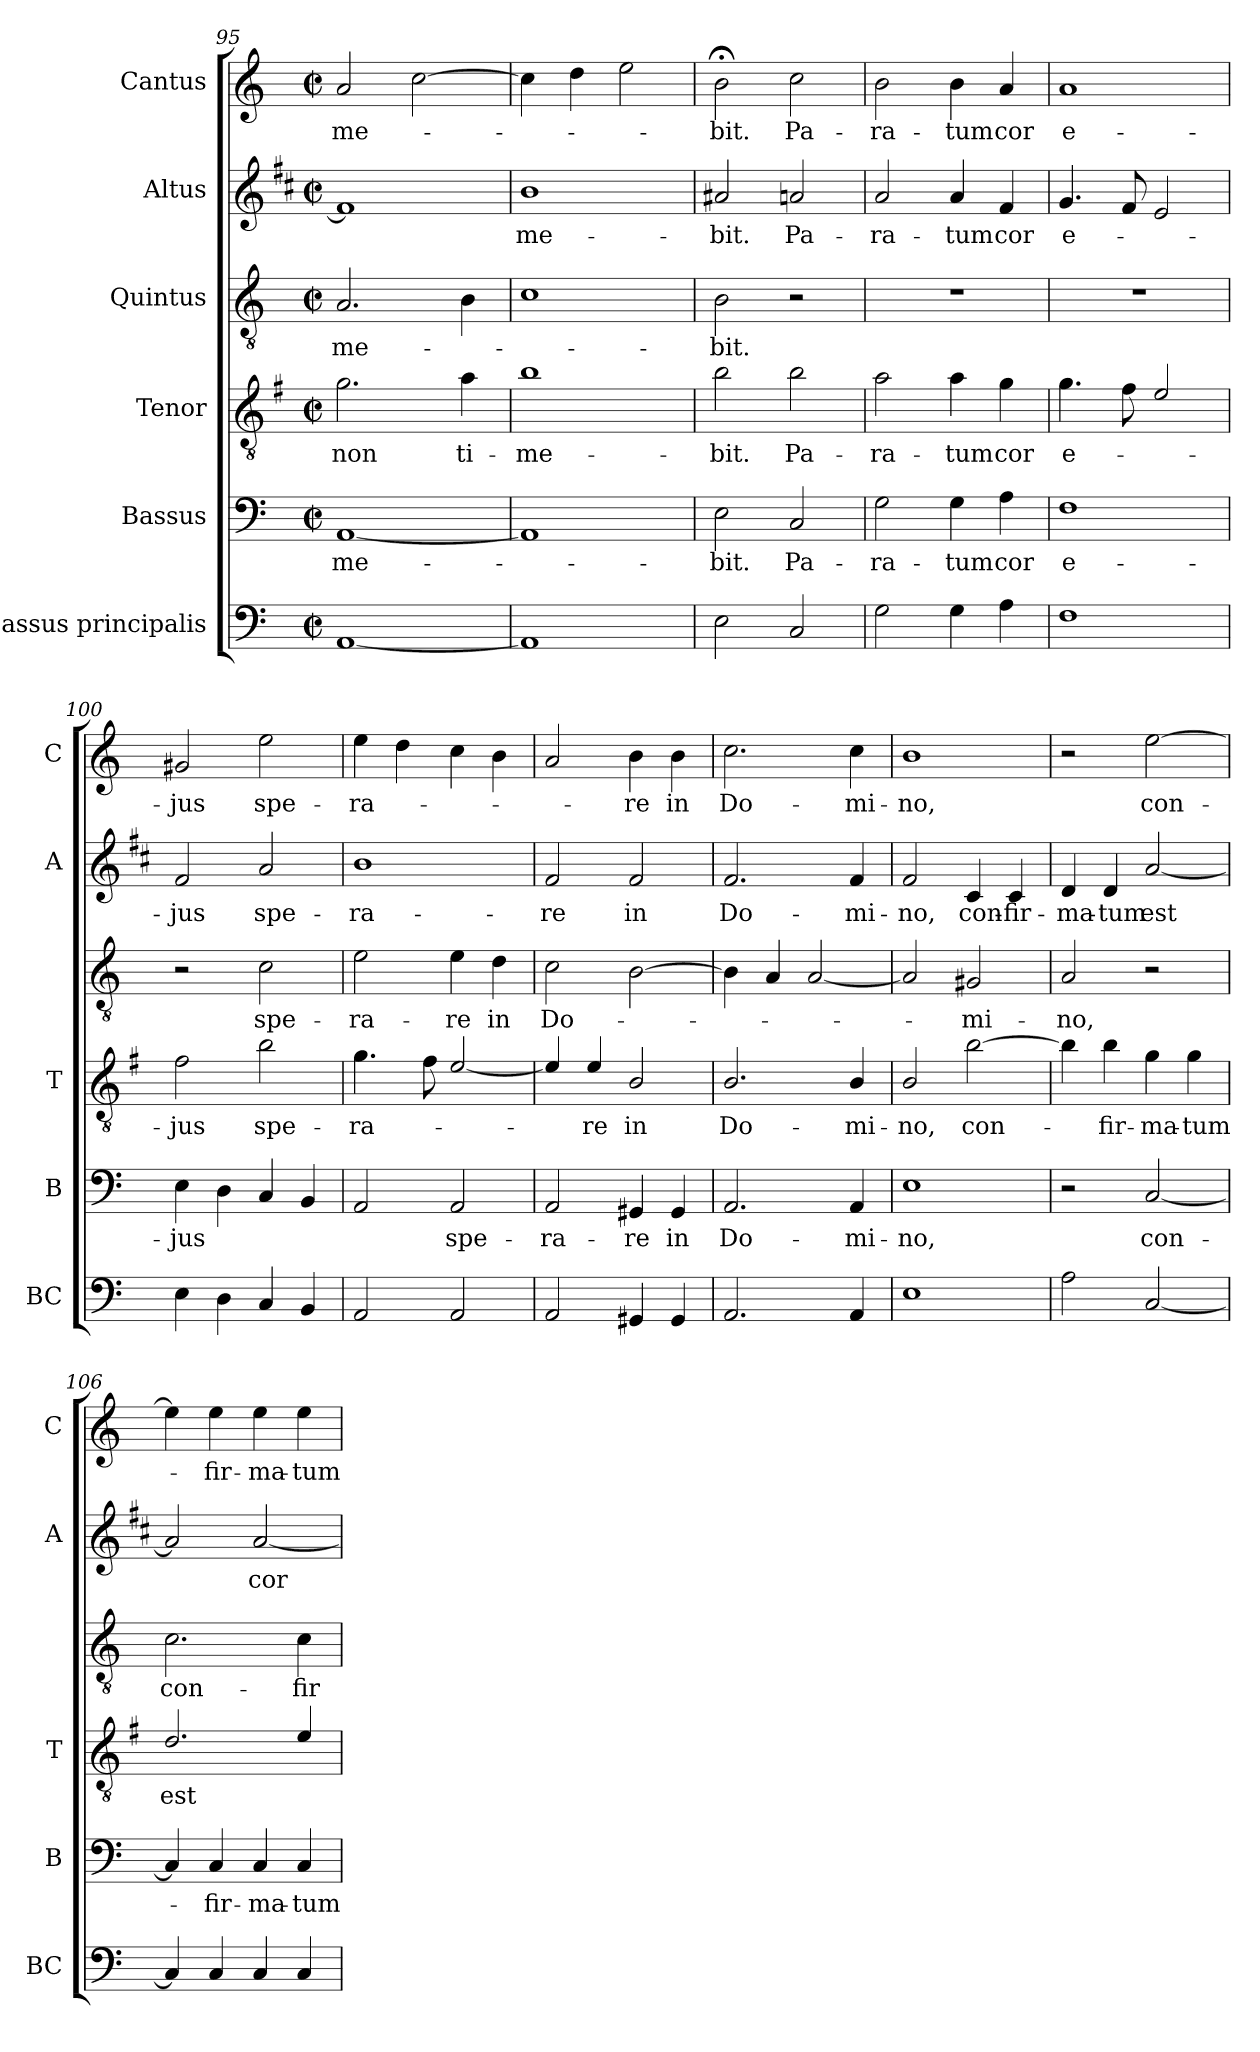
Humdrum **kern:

**kern	**kern	**text	**kern	**text	**kern	**text	**kern	**text	**kern	**text
*part6	*part5	*part5	*part4	*part4	*part3	*part3	*part2	*part2	*part1	*part1
*staff6	*staff5	*staff5	*staff4	*staff4	*staff3	*staff3	*staff2	*staff2	*staff1	*staff1
*I"Bassus principalis	*I"Bassus	*	*I"Tenor	*	*I"Quintus	*	*I"Altus	*	*I"Cantus	*
*I'BC	*I'B	*	*I'T	*	*	*	*I'A	*	*I'C	*
!!LO:PB:g=z
*clefF4	*clefF4	*	*clefGv2	*	*clefGv2	*	*clefG2	*	*clefG2	*
*	*	*	*ITrd4c7	*	*	*	*ITrd1c2	*	*	*
*k[]	*k[]	*	*k[]	*	*k[]	*	*k[]	*	*k[]	*
*C:	*C:	*	*C:	*	*C:	*	*C:	*	*C:	*
*M2/2	*M2/2	*	*M2/2	*	*M2/2	*	*M2/2	*	*M2/2	*
*met(c|)	*met(c|)	*	*met(c|)	*	*met(c|)	*	*met(c|)	*	*met(c|)	*
=95	=95	=95	=95	=95	=95	=95	=95	=95	=95	=95
!	!	!LO:LY:b	!	!LO:LY:b	!	!LO:LY:b	!	!	!	!LO:LY:b
[1AA	[1AA	-me-	2.c\	non	2.A/	-me-	1e]	.	2a/	-me-
.	.	.	.	.	.	.	.	.	[2cc\	.
!	!	!	!	!LO:LY:b	!	!	!	!	!	!
.	.	.	4d\	ti-	4B\	.	.	.	.	.
=96	=96	=96	=96	=96	=96	=96	=96	=96	=96	=96
!	!	!	!	!LO:LY:b	!	!	!	!LO:LY:b	!	!
1AA]	1AA]	.	1e	-me-	1c	.	1a	-me-	4cc\]	.
.	.	.	.	.	.	.	.	.	4dd\	.
.	.	.	.	.	.	.	.	.	2ee\	.
=97	=97	=97	=97	=97	=97	=97	=97	=97	=97	=97
!	!	!LO:LY:b	!	!LO:LY:b	!	!LO:LY:b	!	!LO:LY:b	!	!LO:LY:b
2E\	2E\	-bit.	2e\	-bit.	2B\	-bit.	2g#X/	-bit.	2b;<\	-bit.
!	!	!LO:LY:b	!	!LO:LY:b	!	!	!	!LO:LY:b	!	!LO:LY:b
2C/	2C/	Pa-	2e\	Pa-	2r	.	2gn/	Pa-	2cc\	Pa-
=98	=98	=98	=98	=98	=98	=98	=98	=98	=98	=98
!	!	!LO:LY:b	!	!LO:LY:b	!	!	!	!LO:LY:b	!	!LO:LY:b
2G\	2G\	-ra-	2d\	-ra-	1r	.	2g/	-ra-	2b\	-ra-
!	!	!LO:LY:b	!	!LO:LY:b	!	!	!	!LO:LY:b	!	!LO:LY:b
4G\	4G\	-tum	4d\	-tum	.	.	4g/	-tum	4b\	-tum
!	!	!LO:LY:b	!	!LO:LY:b	!	!	!	!LO:LY:b	!	!LO:LY:b
4A\	4A\	cor	4c\	cor	.	.	4e/	cor	4a/	cor
=99	=99	=99	=99	=99	=99	=99	=99	=99	=99	=99
!	!	!LO:LY:b	!	!LO:LY:b	!	!	!	!LO:LY:b	!	!LO:LY:b
1F	1F	e-	4.c\	e-	1r	.	4.f/	e-	1a	e-
.	.	.	8B\	.	.	.	8e/	.	.	.
.	.	.	2A/	.	.	.	2d/	.	.	.
=100	=100	=100	=100	=100	=100	=100	=100	=100	=100	=100
!	!	!LO:LY:b	!	!LO:LY:b	!	!	!	!LO:LY:b	!	!LO:LY:b
4E\	4E\	-jus	2B\	-jus	2r	.	2e/	-jus	2g#X/	-jus
4D\	4D\	.	.	.	.	.	.	.	.	.
!	!	!	!	!LO:LY:b	!	!LO:LY:b	!	!LO:LY:b	!	!LO:LY:b
4C/	4C/	.	2e\	spe-	2c\	spe-	2g/	spe-	2ee\	spe-
4BB/	4BB/	.	.	.	.	.	.	.	.	.
=101	=101	=101	=101	=101	=101	=101	=101	=101	=101	=101
!	!	!	!	!LO:LY:b	!	!LO:LY:b	!	!LO:LY:b	!	!LO:LY:b
2AA/	2AA/	.	4.c\	-ra-	2e\	-ra-	1a	-ra-	4ee\	-ra-
.	.	.	.	.	.	.	.	.	4dd\	.
.	.	.	8B\	.	.	.	.	.	.	.
!	!	!LO:LY:b	!	!	!	!LO:LY:b	!	!	!	!
2AA/	2AA/	spe-	[2A/	.	4e\	-re	.	.	4cc\	.
!	!	!	!	!	!	!LO:LY:b	!	!	!	!
.	.	.	.	.	4d\	in	.	.	4b\	.
=102	=102	=102	=102	=102	=102	=102	=102	=102	=102	=102
!	!	!LO:LY:b	!	!	!	!LO:LY:b	!	!LO:LY:b	!	!
2AA/	2AA/	-ra-	4A/]	.	2c\	Do-	2e/	-re	2a/	.
!	!	!	!	!LO:LY:b	!	!	!	!	!	!
.	.	.	4A/	-re	.	.	.	.	.	.
!	!	!LO:LY:b	!	!LO:LY:b	!	!	!	!LO:LY:b	!	!LO:LY:b
4GG#X/	4GG#X/	-re	2E/	in	[2B\	.	2e/	in	4b\	-re
!	!	!LO:LY:b	!	!	!	!	!	!	!	!LO:LY:b
4GG#/	4GG#/	in	.	.	.	.	.	.	4b\	in
=103	=103	=103	=103	=103	=103	=103	=103	=103	=103	=103
!	!	!LO:LY:b	!	!LO:LY:b	!	!	!	!LO:LY:b	!	!LO:LY:b
2.AA/	2.AA/	Do-	2.E/	Do-	4B\]	.	2.e/	Do-	2.cc\	Do-
.	.	.	.	.	4A/	.	.	.	.	.
.	.	.	.	.	[2A/	.	.	.	.	.
!	!	!LO:LY:b	!	!LO:LY:b	!	!	!	!LO:LY:b	!	!LO:LY:b
4AA/	4AA/	-mi-	4E/	-mi-	.	.	4e/	-mi-	4cc\	-mi-
!!LO:LB:g=z
=104	=104	=104	=104	=104	=104	=104	=104	=104	=104	=104
!	!	!LO:LY:b	!	!LO:LY:b	!	!	!	!LO:LY:b	!	!LO:LY:b
1E	1E	-no,	2E/	-no,	2A/]	.	2e/	-no,	1b	-no,
!	!	!	!	!LO:LY:b	!	!LO:LY:b	!	!LO:LY:b	!	!
.	.	.	[2e\	con-	2G#X/	-mi-	4B/	con-	.	.
!	!	!	!	!	!	!	!	!LO:LY:b	!	!
.	.	.	.	.	.	.	4B/	-fir-	.	.
=105	=105	=105	=105	=105	=105	=105	=105	=105	=105	=105
!	!	!	!	!	!	!LO:LY:b	!	!LO:LY:b	!	!
2A\	2r	.	4e\]	.	2A/	-no,	4c/	-ma-	2r	.
!	!	!	!	!LO:LY:b	!	!	!	!LO:LY:b	!	!
.	.	.	4e\	-fir-	.	.	4c/	-tum	.	.
!	!	!LO:LY:b	!	!LO:LY:b	!	!	!	!LO:LY:b	!	!LO:LY:b
[2C/	[2C/	con-	4c\	-ma-	2r	.	[2g/	est	[2ee\	con-
!	!	!	!	!LO:LY:b	!	!	!	!	!	!
.	.	.	4c\	-tum	.	.	.	.	.	.
=106	=106	=106	=106	=106	=106	=106	=106	=106	=106	=106
!	!	!	!	!LO:LY:b	!	!LO:LY:b	!	!	!	!
4C/]	4C/]	.	2.G/	est	2.c\	con-	2g/]	.	4ee\]	.
!	!	!LO:LY:b	!	!	!	!	!	!	!	!LO:LY:b
4C/	4C/	-fir-	.	.	.	.	.	.	4ee\	-fir-
!	!	!LO:LY:b	!	!	!	!	!	!LO:LY:b	!	!LO:LY:b
4C/	4C/	-ma-	.	.	.	.	[2g/	cor	4ee\	-ma-
!	!	!LO:LY:b	!	!	!	!LO:LY:b	!	!	!	!LO:LY:b
4C/	4C/	-tum	4A/	.	4c\	-fir-	.	.	4ee\	-tum
=	=	=	=	=	=	=	=	=	=	=
*-	*-	*-	*-	*-	*-	*-	*-	*-	*-	*-
